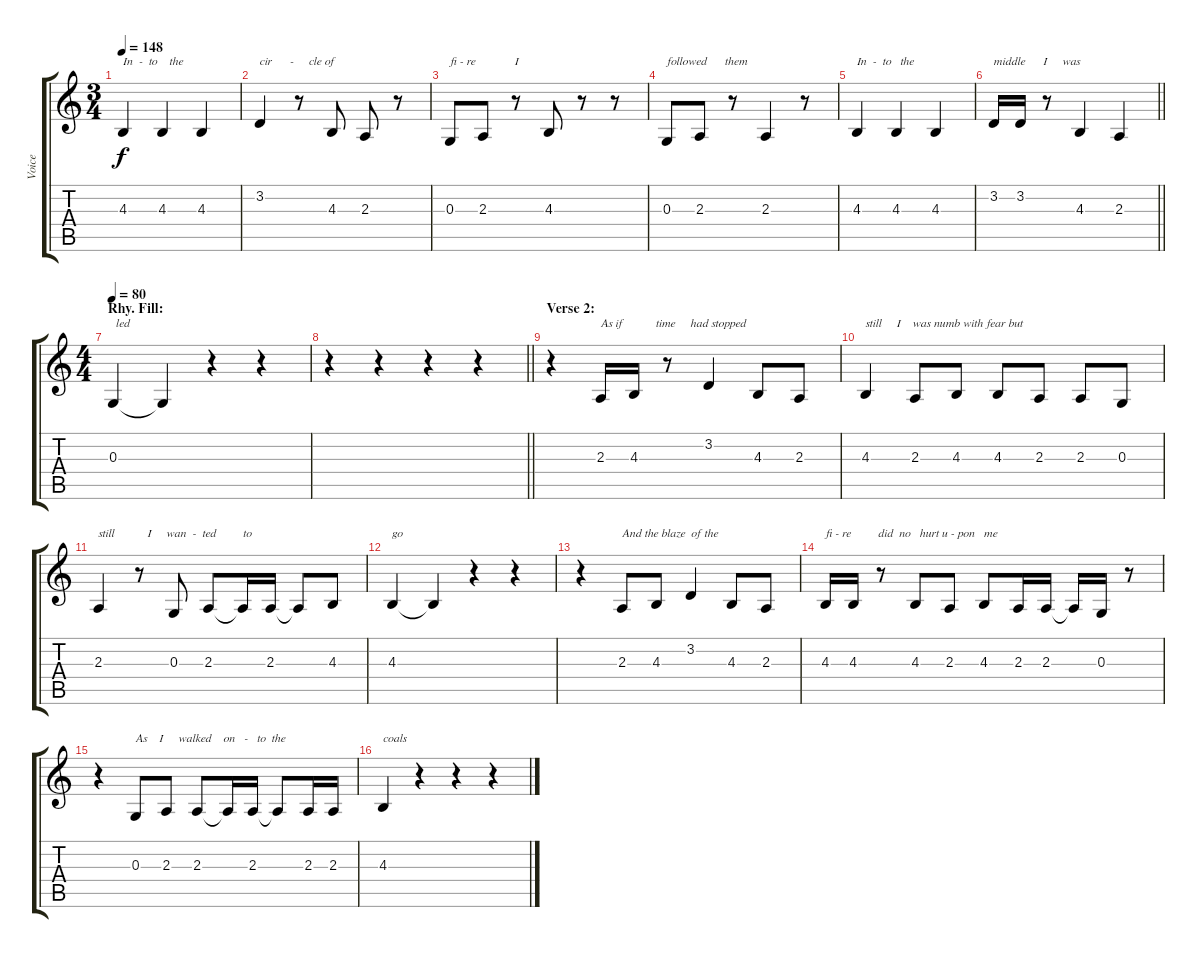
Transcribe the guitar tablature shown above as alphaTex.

\track ("Voice" "Voice") {instrument electricgrandpiano}
\staff {score tabs}
\tuning (E4 B3 G3 D3 A2 E2) {hide}
\ts (3 4)
\tempo 148
\clef g2
\ks c
4.3.4{txt "In  -  to    the" dy f} 4.3.4 4.3.4 |
3.2.4{txt "cir      -     cle of"} r.8 4.3.8 2.3.8 r.8 |
0.3.8{txt "fi - re             I"} 2.3.8 r.8 4.3.8 r.8 r.8 |
0.3.8{txt "followed      them"} 2.3.8 r.8 2.3.4 r.8 |
4.3.4{txt "In  -  to   the"} 4.3.4 4.3.4 |
\barLineRight lightlight
3.2.16{txt "middle      I     was"} 3.2.16 r.8 4.3.4 2.3.4 |
\ts (4 4)
\section ("" "Rhy. Fill:")
\tempo 80
0.3.4{txt " led "} 0.3{t}.4 r.4 r.4 |
\barLineRight lightlight
r.4 r.4 r.4 r.4 |
\section ("" "Verse 2:")
r.4 2.3.16{txt "As if           time     had stopped"} 4.3.16 r.8 3.2.4 4.3.8 2.3.8 |
4.3.4{txt "still     I    was numb with fear but"} 2.3.8 4.3.8 4.3.8 2.3.8 2.3.8 0.3.8 |
2.3.4{txt "still           I     wan  -  ted         to"} r.8 0.3.8 2.3.8 2.3{t}.16 2.3.16 2.3{t}.8 4.3.8 |
4.3.4{txt "go "} 4.3{t}.4 r.4 r.4 |
r.4 2.3.8{txt "And the blaze  of the"} 4.3.8 3.2.4 4.3.8 2.3.8 |
4.3.16{txt "fi - re         did  no   hurt u - pon   me"} 4.3.16 r.8 4.3.8 2.3.8 4.3.8 2.3.16 2.3.16 2.3{t}.16 0.3.16 r.8 |
r.4 0.3.8{txt "As    I     walked    on   -   to  the"} 2.3.8 2.3.8 2.3{t}.16 2.3.16 2.3{t}.8 2.3.16 2.3.16 |
4.3.4{txt "coals "} r.4 r.4 r.4
